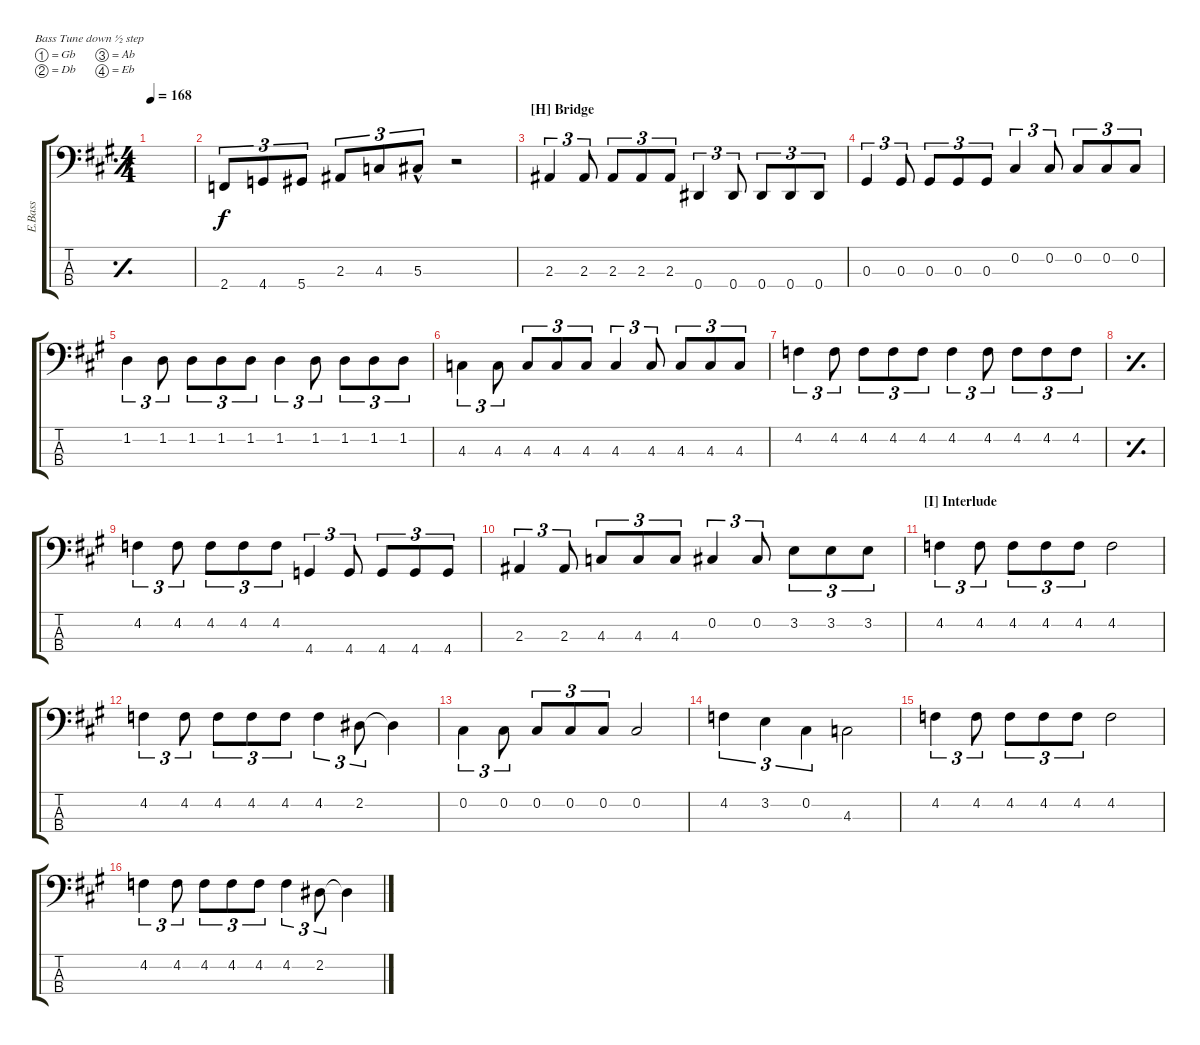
\defaultSystemsLayout 4
\bracketExtendMode groupsimilarinstruments
\otherSystemsTrackNameOrientation horizontal
\track ("E.Bass" "E.Bass") {solo instrument electricbassfinger}
\staff {score tabs}
\tuning (Gb2 Db2 Ab1 Eb1)
\ts (4 4)
\tempo 168
\clef f4
\simile simple
\ks a
|
2.4{acc b}.8{tu (3 2) beam Up} 4.4{acc b}.8{tu (3 2) beam Up} 5.4{acc forcenatural}.8{tu (3 2) beam Up} 2.3{acc forcenatural}.8{tu (3 2) beam Up} 4.3{acc b}.8{tu (3 2) beam Up} 5.3{hac acc forcenatural}.8{tu (3 2) beam Up} r.2{beam Up} |
\section ("H" "Bridge")
2.3{acc forcenatural}.4{tu (3 2) beam Up} 2.3{acc forcenatural}.8{tu (3 2) beam Up} 2.3{acc forcenatural}.8{tu (3 2) beam Up} 2.3{acc forcenatural}.8{tu (3 2) beam Up} 2.3{acc forcenatural}.8{tu (3 2) beam Up} 0.4{acc forcenatural}.4{tu (3 2) beam Up} 0.4{acc forcenatural}.8{tu (3 2) beam Up} 0.4{acc forcenatural}.8{tu (3 2) beam Up} 0.4{acc forcenatural}.8{tu (3 2) beam Up} 0.4{acc forcenatural}.8{tu (3 2) beam Up} |
0.3{acc forcenatural}.4{tu (3 2) beam Up} 0.3{acc forcenatural}.8{tu (3 2) beam Up} 0.3{acc forcenatural}.8{tu (3 2) beam Up} 0.3{acc forcenatural}.8{tu (3 2) beam Up} 0.3{acc forcenatural}.8{tu (3 2) beam Up} 0.2{acc forcenatural}.4{tu (3 2) beam Up} 0.2{acc forcenatural}.8{tu (3 2) beam Up} 0.2{acc forcenatural}.8{tu (3 2) beam Up} 0.2{acc forcenatural}.8{tu (3 2) beam Up} 0.2{acc forcenatural}.8{tu (3 2) beam Up} |
1.2{acc b}.4{tu (3 2) beam Down} 1.2{acc b}.8{tu (3 2) beam Down} 1.2{acc b}.8{tu (3 2) beam Down} 1.2{acc b}.8{tu (3 2) beam Down} 1.2{acc b}.8{tu (3 2) beam Down} 1.2{acc b}.4{tu (3 2) beam Down} 1.2{acc b}.8{tu (3 2) beam Down} 1.2{acc b}.8{tu (3 2) beam Down} 1.2{acc b}.8{tu (3 2) beam Down} 1.2{acc b}.8{tu (3 2) beam Down} |
4.3{acc b}.4{tu (3 2) beam Down} 4.3{acc b}.8{tu (3 2) beam Down} 4.3{acc b}.8{tu (3 2) beam Up} 4.3{acc b}.8{tu (3 2) beam Up} 4.3{acc b}.8{tu (3 2) beam Up} 4.3{acc b}.4{tu (3 2) beam Up} 4.3{acc b}.8{tu (3 2) beam Up} 4.3{acc b}.8{tu (3 2) beam Up} 4.3{acc b}.8{tu (3 2) beam Up} 4.3{acc b}.8{tu (3 2) beam Up} |
4.2{acc b}.4{tu (3 2) beam Down} 4.2{acc b}.8{tu (3 2) beam Down} 4.2{acc b}.8{tu (3 2) beam Down} 4.2{acc b}.8{tu (3 2) beam Down} 4.2{acc b}.8{tu (3 2) beam Down} 4.2{acc b}.4{tu (3 2) beam Down} 4.2{acc b}.8{tu (3 2) beam Down} 4.2{acc b}.8{tu (3 2) beam Down} 4.2{acc b}.8{tu (3 2) beam Down} 4.2{acc b}.8{tu (3 2) beam Down} |
\simile simple
|
\simile none
4.2{acc b}.4{tu (3 2) beam Down} 4.2{acc b}.8{tu (3 2) beam Down} 4.2{acc b}.8{tu (3 2) beam Down} 4.2{acc b}.8{tu (3 2) beam Down} 4.2{acc b}.8{tu (3 2) beam Down} 4.4{acc b}.4{tu (3 2) beam Up} 4.4{acc b}.8{tu (3 2) beam Up} 4.4{acc b}.8{tu (3 2) beam Up} 4.4{acc b}.8{tu (3 2) beam Up} 4.4{acc b}.8{tu (3 2) beam Up} |
2.3{acc forcenatural}.4{tu (3 2) beam Up} 2.3{acc forcenatural}.8{tu (3 2) beam Up} 4.3{acc b}.8{tu (3 2) beam Up} 4.3{acc b}.8{tu (3 2) beam Up} 4.3{acc b}.8{tu (3 2) beam Up} 0.2{acc forcenatural}.4{tu (3 2) beam Up} 0.2{acc forcenatural}.8{tu (3 2) beam Up} 3.2{acc forcenatural}.8{tu (3 2) beam Down} 3.2{acc forcenatural}.8{tu (3 2) beam Down} 3.2{acc forcenatural}.8{tu (3 2) beam Down} |
\section ("I" "Interlude")
4.2{acc b}.4{tu (3 2) beam Down} 4.2{acc b}.8{tu (3 2) beam Down} 4.2{acc b}.8{tu (3 2) beam Down} 4.2{acc b}.8{tu (3 2) beam Down} 4.2{acc b}.8{tu (3 2) beam Down} 4.2{acc b}.2{beam Down} |
4.2{acc b}.4{tu (3 2) beam Down} 4.2{acc b}.8{tu (3 2) beam Down} 4.2{acc b}.8{tu (3 2) beam Down} 4.2{acc b}.8{tu (3 2) beam Down} 4.2{acc b}.8{tu (3 2) beam Down} 4.2{acc b}.4{tu (3 2) beam Down} 2.2{acc forcenatural}.8{tu (3 2) beam Down} 2.2{t acc forcenatural}.4{beam Down} |
0.2{acc forcenatural}.4{tu (3 2) beam Down} 0.2{acc forcenatural}.8{tu (3 2) beam Down} 0.2{acc forcenatural}.8{tu (3 2) beam Up} 0.2{acc forcenatural}.8{tu (3 2) beam Up} 0.2{acc forcenatural}.8{tu (3 2) beam Up} 0.2{acc forcenatural}.2{beam Up} |
4.2{acc b}.4{tu (3 2) beam Down} 3.2{acc forcenatural}.4{tu (3 2) beam Down} 0.2{acc forcenatural}.4{tu (3 2) beam Down} 4.3{acc b}.2{beam Down} |
4.2{acc b}.4{tu (3 2) beam Down} 4.2{acc b}.8{tu (3 2) beam Down} 4.2{acc b}.8{tu (3 2) beam Down} 4.2{acc b}.8{tu (3 2) beam Down} 4.2{acc b}.8{tu (3 2) beam Down} 4.2{acc b}.2{beam Down} |
4.2{acc b}.4{tu (3 2) beam Down} 4.2{acc b}.8{tu (3 2) beam Down} 4.2{acc b}.8{tu (3 2) beam Down} 4.2{acc b}.8{tu (3 2) beam Down} 4.2{acc b}.8{tu (3 2) beam Down} 4.2{acc b}.4{tu (3 2) beam Down} 2.2{acc forcenatural}.8{tu (3 2) beam Down} 2.2{t acc forcenatural}.4{beam Down}
